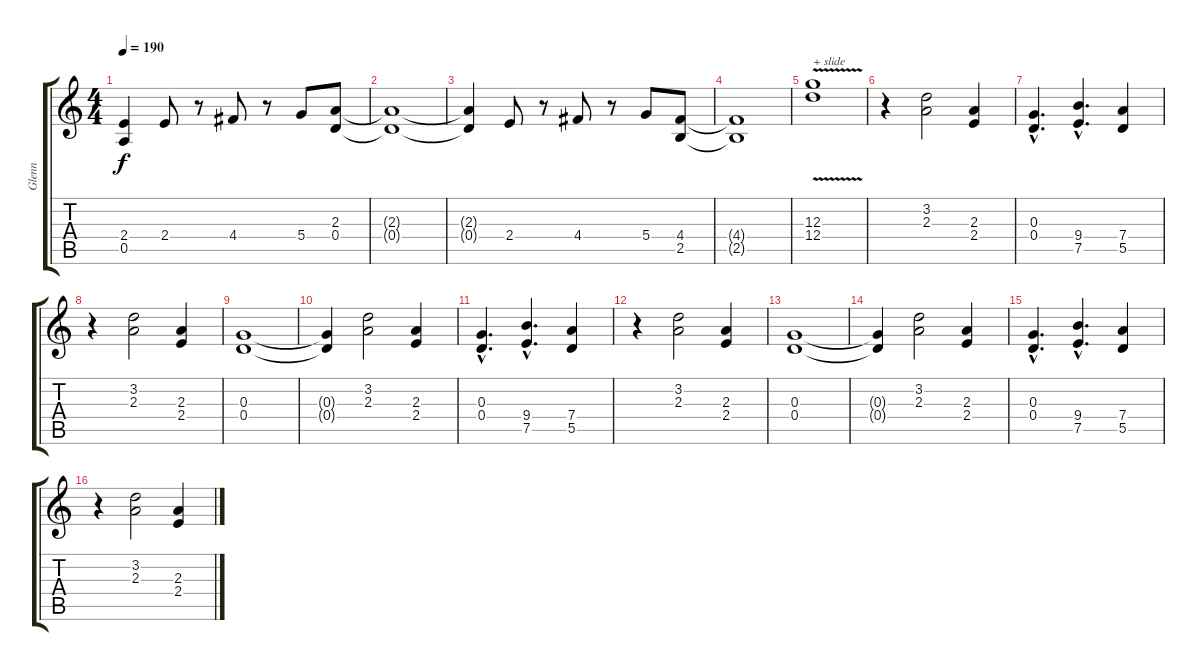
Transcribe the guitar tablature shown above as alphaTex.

\track ("Glenn" "Glenn") {instrument distortionguitar}
\staff {score tabs}
\tuning (E4 B3 G3 D3 A2 E2) {hide}
\ts (4 4)
\tempo 190
\clef g2
\ks c
(2.4{t} 0.5{t}).4{dy f} 2.4.8 r.8 4.4.8 r.8 5.4.8 (2.3 0.4).8 |
(2.3{t} 0.4{t}).1 |
(2.3{t} 0.4{t}).4 2.4.8 r.8 4.4.8 r.8 5.4.8 (4.4 2.5).8 |
(4.4{t} 2.5{t}).1 |
(12.3{v} 12.4{v}).1{txt "+ slide"} |
r.4 (3.2 2.3).2 (2.3 2.4).4 |
(0.3{hac} 0.4{hac}).4{d} (9.4{hac} 7.5{hac}).4{d} (7.4 5.5).4 |
r.4 (3.2 2.3).2 (2.3 2.4).4 |
(0.3 0.4).1 |
(0.3{t} 0.4{t}).4 (3.2 2.3).2 (2.3 2.4).4 |
(0.3{hac} 0.4{hac}).4{d} (9.4{hac} 7.5{hac}).4{d} (7.4 5.5).4 |
r.4 (3.2 2.3).2 (2.3 2.4).4 |
(0.3 0.4).1 |
(0.3{t} 0.4{t}).4 (3.2 2.3).2 (2.3 2.4).4 |
(0.3{hac} 0.4{hac}).4{d} (9.4{hac} 7.5{hac}).4{d} (7.4 5.5).4 |
r.4 (3.2 2.3).2 (2.3 2.4).4
